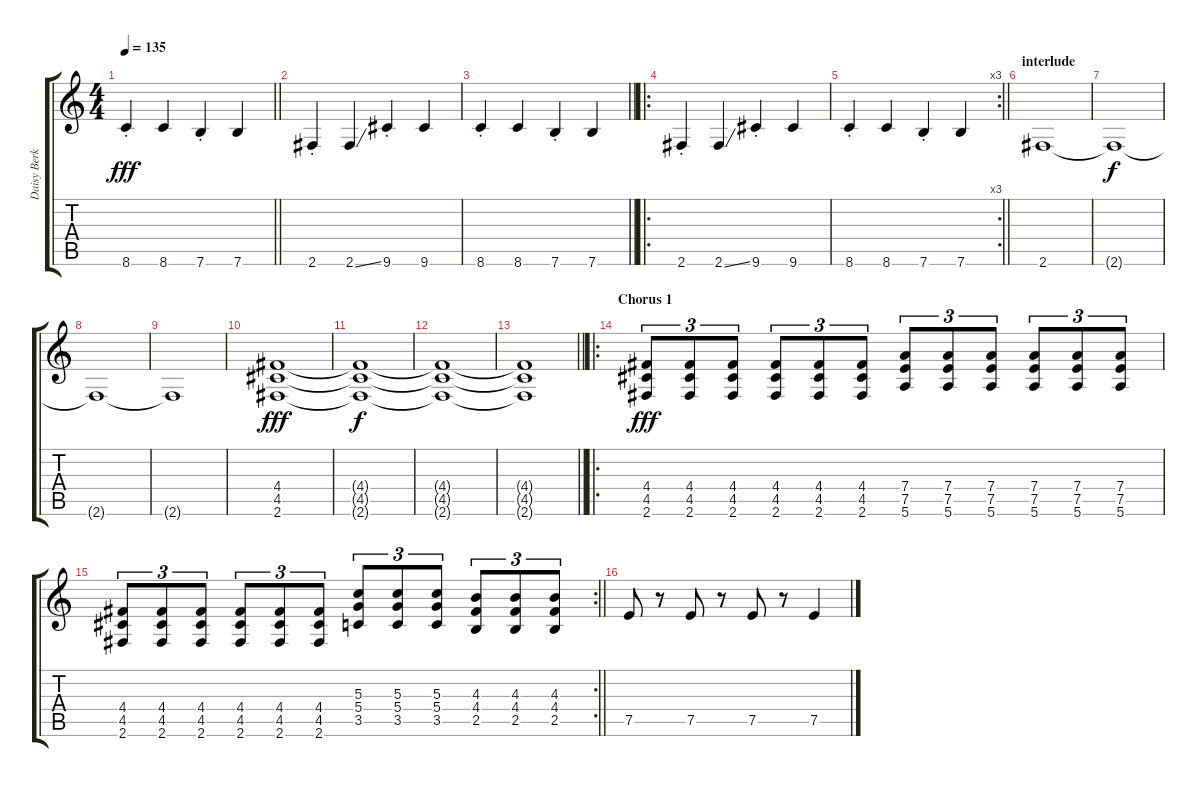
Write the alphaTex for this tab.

\track ("Daisy Berkowitz" "Daisy Berk") {instrument overdrivenguitar}
\staff {score tabs}
\tuning (E4 B3 G3 D3 A2 E2) {hide}
\ts (4 4)
\tempo 135
\clef g2
\barLineRight lightlight
\ks c
8.6{st}.4{dy fff} 8.6.4 7.6{st}.4 7.6.4 |
2.6{st}.4 2.6{ss}.4 9.6{st}.4 9.6.4 |
\barLineRight lightlight
8.6{st}.4 8.6.4 7.6{st}.4 7.6.4 |
\ro
2.6{st}.4 2.6{ss}.4 9.6{st}.4 9.6.4 |
\rc 3
\barLineRight lightlight
8.6{st}.4 8.6.4 7.6{st}.4 7.6.4 |
\section ("" "interlude")
2.6.1 |
2.6{t}.1{dy f} |
2.6{t}.1 |
2.6{t}.1 |
(4.4 4.5 2.6).1{dy fff} |
(4.4{t} 4.5{t} 2.6{t}).1{dy f} |
(4.4{t} 4.5{t} 2.6{t}).1 |
\barLineRight lightlight
(4.4{t} 4.5{t} 2.6{t}).1 |
\ro
\section ("" "Chorus 1")
(4.4 4.5 2.6).8{tu (3 2) dy fff} (4.4 4.5 2.6).8{tu (3 2)} (4.4 4.5 2.6).8{tu (3 2)} (4.4 4.5 2.6).8{tu (3 2)} (4.4 4.5 2.6).8{tu (3 2)} (4.4 4.5 2.6).8{tu (3 2)} (7.4 7.5 5.6).8{tu (3 2)} (7.4 7.5 5.6).8{tu (3 2)} (7.4 7.5 5.6).8{tu (3 2)} (7.4 7.5 5.6).8{tu (3 2)} (7.4 7.5 5.6).8{tu (3 2)} (7.4 7.5 5.6).8{tu (3 2)} |
\rc 2
\barLineRight lightlight
(4.4 4.5 2.6).8{tu (3 2)} (4.4 4.5 2.6).8{tu (3 2)} (4.4 4.5 2.6).8{tu (3 2)} (4.4 4.5 2.6).8{tu (3 2)} (4.4 4.5 2.6).8{tu (3 2)} (4.4 4.5 2.6).8{tu (3 2)} (5.3 5.4 3.5).8{tu (3 2)} (5.3 5.4 3.5).8{tu (3 2)} (5.3 5.4 3.5).8{tu (3 2)} (4.3 4.4 2.5).8{tu (3 2)} (4.3 4.4 2.5).8{tu (3 2)} (4.3 4.4 2.5).8{tu (3 2)} |
7.5.8 r.8 7.5.8 r.8 7.5.8 r.8 7.5.4
